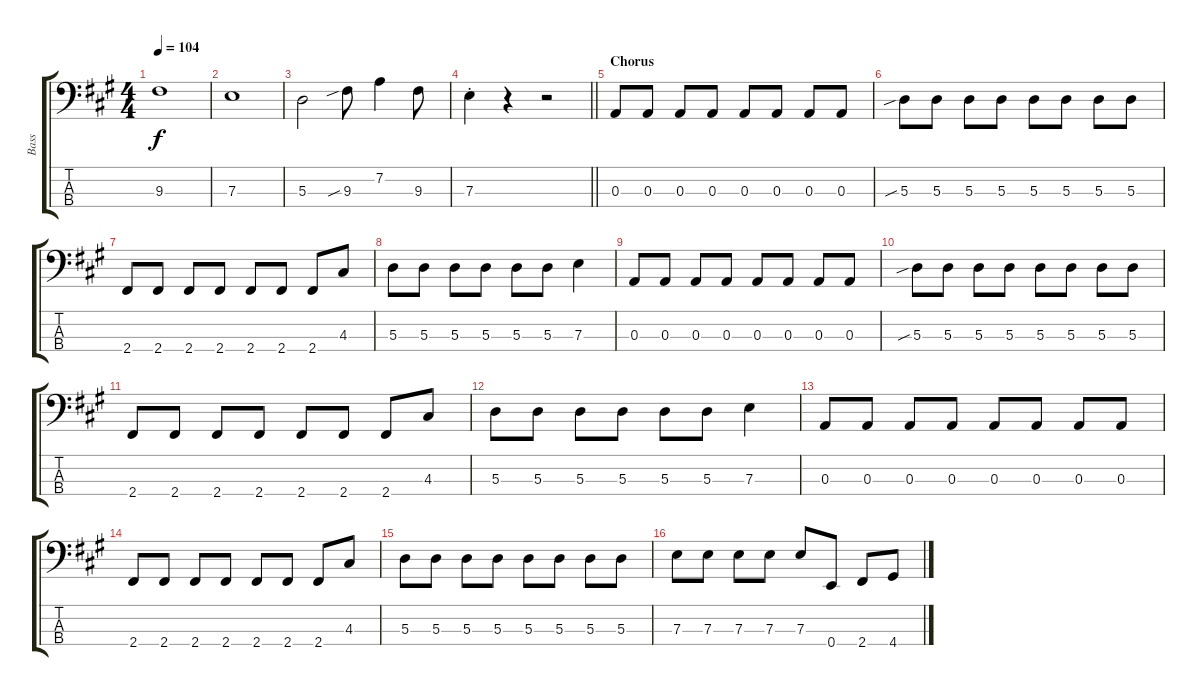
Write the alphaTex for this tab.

\track ("Bass" "Bass") {instrument electricbassfinger}
\staff {score tabs}
\tuning (G2 D2 A1 E1) {hide}
\ts (4 4)
\tempo 104
\clef f4
\ks a
9.3.1{dy f} |
7.3.1 |
5.3.2 9.3{sib}.8 7.2.4 9.3.8 |
\barLineRight lightlight
7.3{st}.4 r.4 r.2 |
\section ("" "Chorus")
0.3.8 0.3.8 0.3.8 0.3.8 0.3.8 0.3.8 0.3.8 0.3.8 |
5.3{sib}.8 5.3.8 5.3.8 5.3.8 5.3.8 5.3.8 5.3.8 5.3.8 |
2.4.8 2.4.8 2.4.8 2.4.8 2.4.8 2.4.8 2.4.8 4.3.8 |
5.3.8 5.3.8 5.3.8 5.3.8 5.3.8 5.3.8 7.3.4 |
0.3.8 0.3.8 0.3.8 0.3.8 0.3.8 0.3.8 0.3.8 0.3.8 |
5.3{sib}.8 5.3.8 5.3.8 5.3.8 5.3.8 5.3.8 5.3.8 5.3.8 |
2.4.8 2.4.8 2.4.8 2.4.8 2.4.8 2.4.8 2.4.8 4.3.8 |
5.3.8 5.3.8 5.3.8 5.3.8 5.3.8 5.3.8 7.3.4 |
0.3.8 0.3.8 0.3.8 0.3.8 0.3.8 0.3.8 0.3.8 0.3.8 |
2.4.8 2.4.8 2.4.8 2.4.8 2.4.8 2.4.8 2.4.8 4.3.8 |
5.3.8 5.3.8 5.3.8 5.3.8 5.3.8 5.3.8 5.3.8 5.3.8 |
7.3.8 7.3.8 7.3.8 7.3.8 7.3.8 0.4.8 2.4.8 4.4.8
